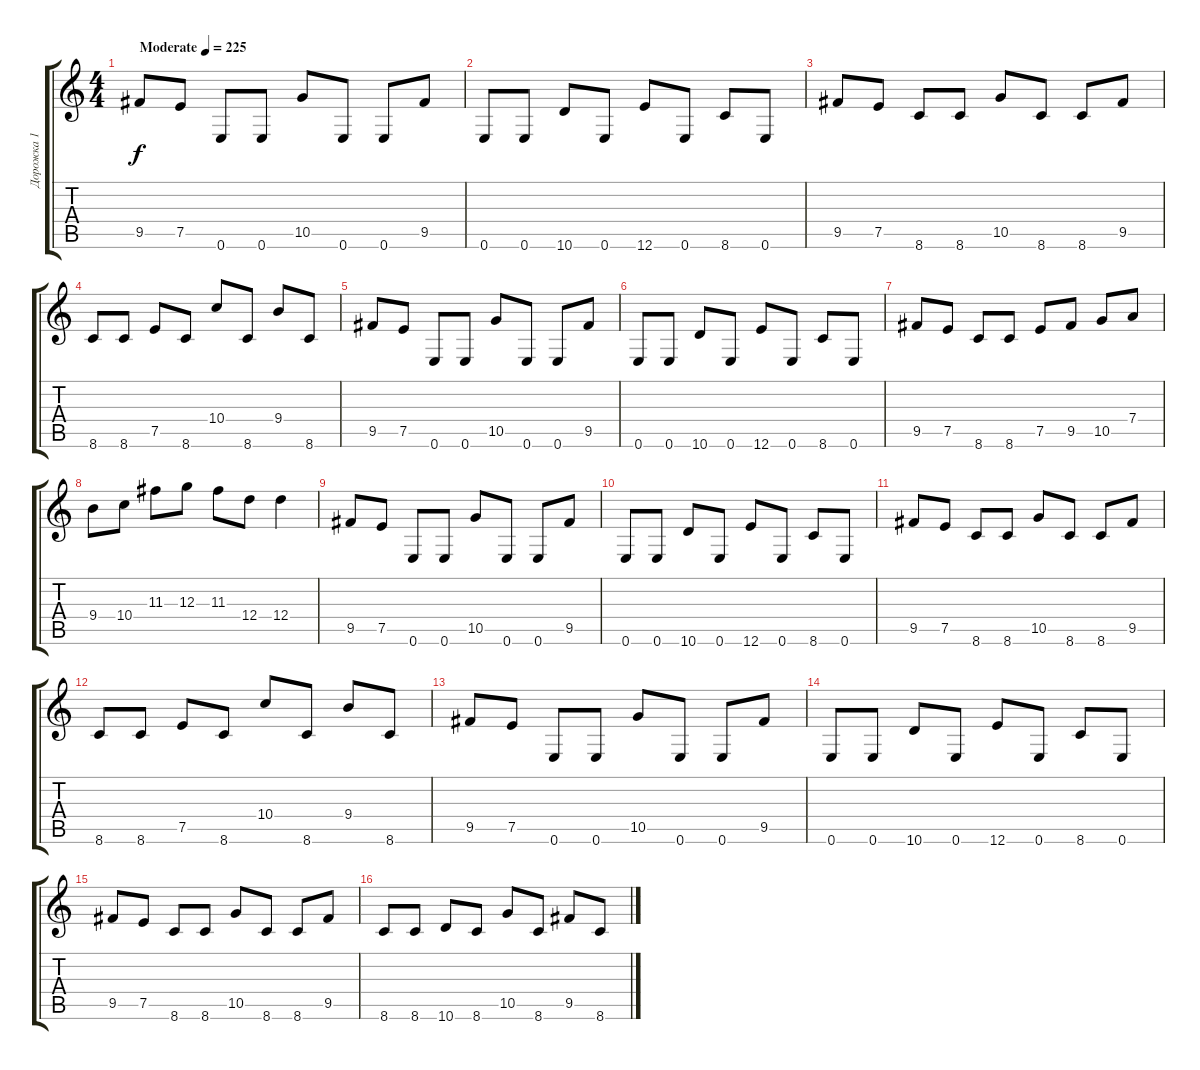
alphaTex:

\track ("Дорожка 1" "Дорожка 1") {instrument distortionguitar}
\staff {score tabs}
\tuning (E4 B3 G3 D3 A2 E2) {hide}
\ts (4 4)
\tempo (225 "Moderate")
\clef g2
\ks c
9.5.8{dy f instrument distortionguitar} 7.5.8 0.6.8 0.6.8 10.5.8 0.6.8 0.6.8 9.5.8 |
0.6.8 0.6.8 10.6.8 0.6.8 12.6.8 0.6.8 8.6.8 0.6.8 |
9.5.8 7.5.8 8.6.8 8.6.8 10.5.8 8.6.8 8.6.8 9.5.8 |
8.6.8 8.6.8 7.5.8 8.6.8 10.4.8 8.6.8 9.4.8 8.6.8 |
9.5.8 7.5.8 0.6.8 0.6.8 10.5.8 0.6.8 0.6.8 9.5.8 |
0.6.8 0.6.8 10.6.8 0.6.8 12.6.8 0.6.8 8.6.8 0.6.8 |
9.5.8 7.5.8 8.6.8 8.6.8 7.5.8 9.5.8 10.5.8 7.4.8 |
9.4.8 10.4.8 11.3.8 12.3.8 11.3.8 12.4.8 12.4.4 |
9.5.8 7.5.8 0.6.8 0.6.8 10.5.8 0.6.8 0.6.8 9.5.8 |
0.6.8 0.6.8 10.6.8 0.6.8 12.6.8 0.6.8 8.6.8 0.6.8 |
9.5.8 7.5.8 8.6.8 8.6.8 10.5.8 8.6.8 8.6.8 9.5.8 |
8.6.8 8.6.8 7.5.8 8.6.8 10.4.8 8.6.8 9.4.8 8.6.8 |
9.5.8 7.5.8 0.6.8 0.6.8 10.5.8 0.6.8 0.6.8 9.5.8 |
0.6.8 0.6.8 10.6.8 0.6.8 12.6.8 0.6.8 8.6.8 0.6.8 |
9.5.8 7.5.8 8.6.8 8.6.8 10.5.8 8.6.8 8.6.8 9.5.8 |
8.6.8 8.6.8 10.6.8 8.6.8 10.5.8 8.6.8 9.5.8 8.6.8
